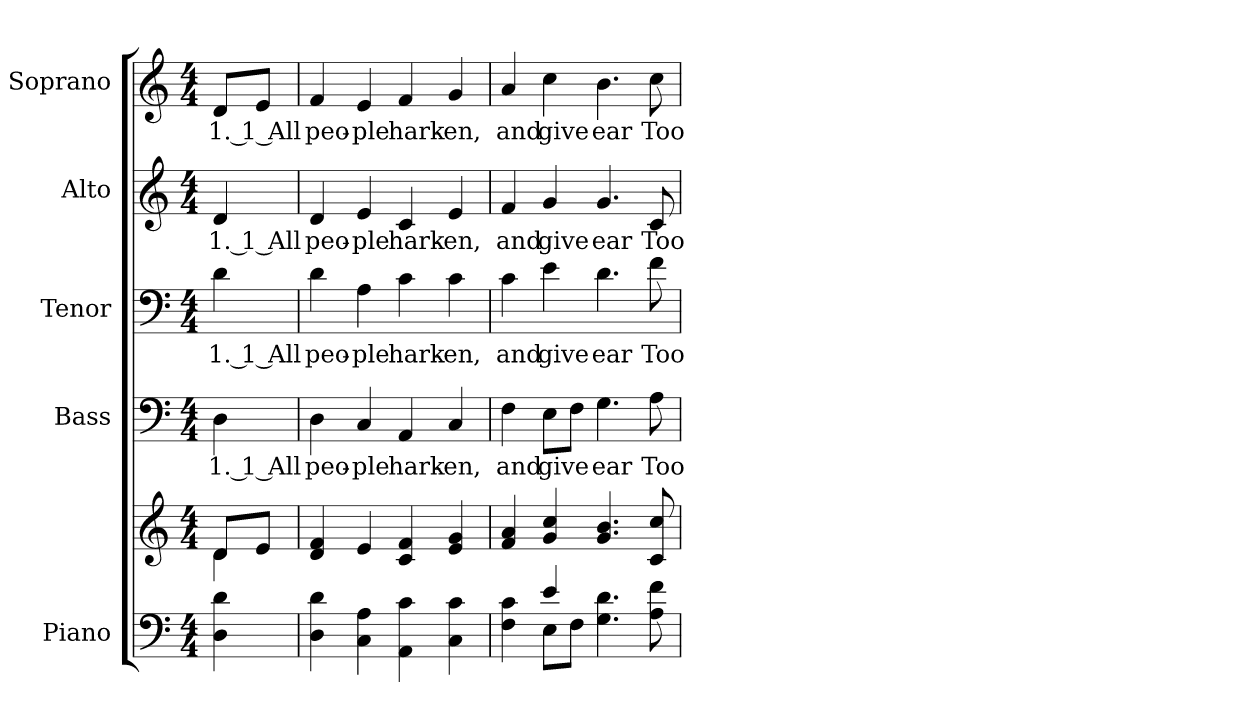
**kern	**kern	**kern	**text	**kern	**text	**kern	**text	**kern	**text
*part5	*part5	*part4	*part4	*part3	*part3	*part2	*part2	*part1	*part1
*staff6	*staff5	*staff4	*staff4	*staff3	*staff3	*staff2	*staff2	*staff1	*staff1
*I"Piano	*	*I"Bass	*	*I"Tenor	*	*I"Alto	*	*I"Soprano	*
*I'Pno.	*	*I'B.	*	*I'T.	*	*I'A.	*	*I'S.	*
!!LO:PB:g=z
*clefF4	*clefG2	*clefF4	*	*clefF4	*	*clefG2	*	*clefG2	*
*k[]	*k[]	*k[]	*	*k[]	*	*k[]	*	*k[]	*
*C:	*C:	*C:	*	*C:	*	*C:	*	*C:	*
*M4/4	*M4/4	*M4/4	*	*M4/4	*	*M4/4	*	*M4/4	*
*MM130	*MM130	*MM130	*	*MM130	*	*MM130	*	*MM130	*
=1	=1	=1	=1	=1	=1	=1	=1	=1	=1
*	*^	*	*	*	*	*	*	*	*
!	!	!	!	!LO:LY:b:color=#000000	!	!	!	!	!	!
!	!	!	!	!	!	!LO:LY:b:color=#000000	!	!	!	!
!	!	!	!	!	!	!	!	!LO:LY:b:color=#000000	!	!
!	!	!	!	!	!	!	!	!	!	!LO:LY:b:color=#000000
4Di\ 4di	8di/L	4di\	4Di\	1. 1 All	4di\	1. 1 All	4di/	1. 1 All	8di/L	1. 1 All
.	8ei/J	.	.	.	.	.	.	.	8ei/J	.
*	*v	*v	*	*	*	*	*	*	*	*
=2	=2	=2	=2	=2	=2	=2	=2	=2	=2
!	!	!	!LO:LY:b:color=#000000	!	!	!	!	!	!
!	!	!	!	!	!LO:LY:b:color=#000000	!	!	!	!
!	!	!	!	!	!	!	!LO:LY:b:color=#000000	!	!
!	!	!	!	!	!	!	!	!	!LO:LY:b:color=#000000
4Di\ 4di	4di/ 4fi	4Di\	peo-	4di\	peo-	4di/	peo-	4fi/	peo-
!	!	!	!LO:LY:b:color=#000000	!	!	!	!	!	!
!	!	!	!	!	!LO:LY:b:color=#000000	!	!	!	!
!	!	!	!	!	!	!	!LO:LY:b:color=#000000	!	!
!	!	!	!	!	!	!	!	!	!LO:LY:b:color=#000000
4Ci\ 4Ai	4ei/	4Ci/	-ple	4Ai\	-ple	4ei/	-ple	4ei/	-ple
!	!	!	!LO:LY:b:color=#000000	!	!	!	!	!	!
!	!	!	!	!	!LO:LY:b:color=#000000	!	!	!	!
!	!	!	!	!	!	!	!LO:LY:b:color=#000000	!	!
!	!	!	!	!	!	!	!	!	!LO:LY:b:color=#000000
4AAi\ 4ci	4ci/ 4fi	4AAi/	hark-	4ci\	hark-	4ci/	hark-	4fi/	hark-
!	!	!	!LO:LY:b:color=#000000	!	!	!	!	!	!
!	!	!	!	!	!LO:LY:b:color=#000000	!	!	!	!
!	!	!	!	!	!	!	!LO:LY:b:color=#000000	!	!
!	!	!	!	!	!	!	!	!	!LO:LY:b:color=#000000
4Ci\ 4ci	4ei/ 4gi	4Ci/	-en,	4ci\	-en,	4ei/	-en,	4gi/	-en,
=3	=3	=3	=3	=3	=3	=3	=3	=3	=3
*^	*	*	*	*	*	*	*	*	*
!	!	!	!	!LO:LY:b:color=#000000	!	!	!	!	!	!
!	!	!	!	!	!	!LO:LY:b:color=#000000	!	!	!	!
!	!	!	!	!	!	!	!	!LO:LY:b:color=#000000	!	!
!	!	!	!	!	!	!	!	!	!	!LO:LY:b:color=#000000
4Fi\ 4ci	4ryy	4fi/ 4ai	4Fi\	and	4ci\	and	4fi/	and	4ai/	and
!	!	!	!	!LO:LY:b:color=#000000	!	!	!	!	!	!
!	!	!	!	!	!	!LO:LY:b:color=#000000	!	!	!	!
!	!	!	!	!	!	!	!	!LO:LY:b:color=#000000	!	!
!	!	!	!	!	!	!	!	!	!	!LO:LY:b:color=#000000
4ei/	8Ei\L	4gi/ 4cci	8Ei\L	give	4ei\	give	4gi/	give	4cci\	give
.	8Fi\J	.	8Fi\J	.	.	.	.	.	.	.
!	!	!	!	!LO:LY:b:color=#000000	!	!	!	!	!	!
!	!	!	!	!	!	!LO:LY:b:color=#000000	!	!	!	!
!	!	!	!	!	!	!	!	!LO:LY:b:color=#000000	!	!
!	!	!	!	!	!	!	!	!	!	!LO:LY:b:color=#000000
4.Gi\ 4.di	2ryy	4.gi/ 4.bi	4.Gi\	ear	4.di\	ear	4.gi/	ear	4.bi\	ear
!	!	!	!	!LO:LY:b:color=#000000	!	!	!	!	!	!
!	!	!	!	!	!	!LO:LY:b:color=#000000	!	!	!	!
!	!	!	!	!	!	!	!	!LO:LY:b:color=#000000	!	!
!	!	!	!	!	!	!	!	!	!	!LO:LY:b:color=#000000
8Ai\ 8fi	.	8ci/ 8cci	8Ai\	Too	8fi\	Too	8ci/	Too	8cci\	Too
*v	*v	*	*	*	*	*	*	*	*	*
=	=	=	=	=	=	=	=	=	=
*-	*-	*-	*-	*-	*-	*-	*-	*-	*-
